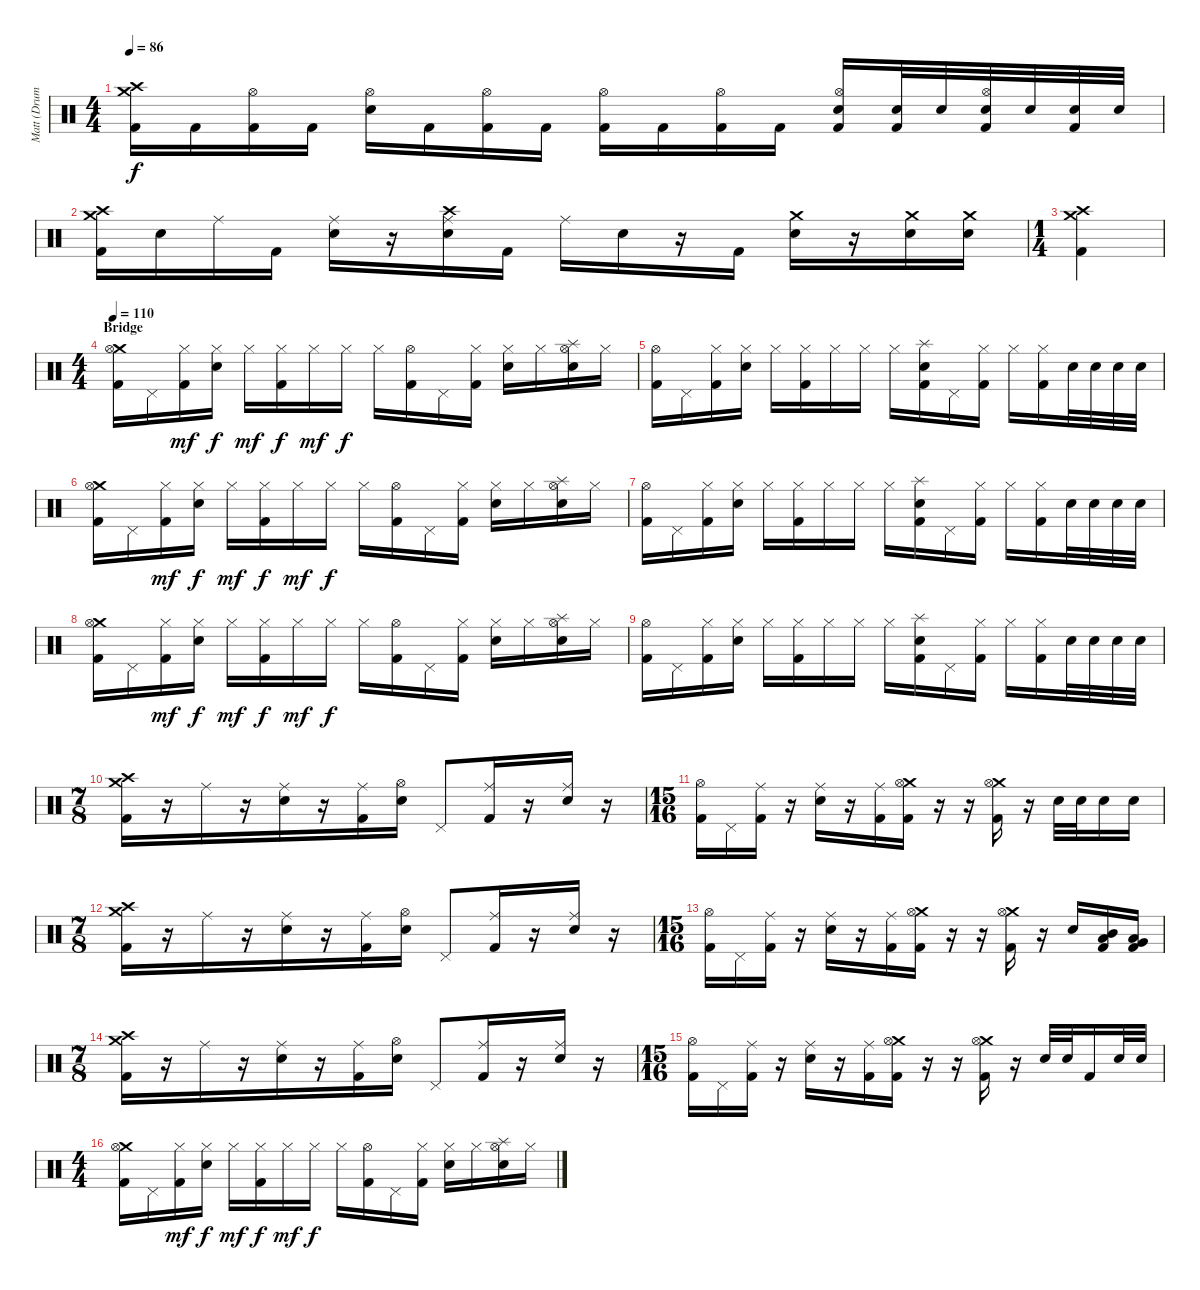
\track ("Matt (Drums)" "Matt (Drum") {instrument percussion}
\staff {score}
\articulation defaults
\ts (4 4)
\tempo 86
\clef neutral
\ks c
("Crash medium (hit)" "Crash high (hit)" "Kick (hit) 2").16{dy f} "Kick (hit) 2".16 ("Hi-Hat (open)" "Kick (hit) 2").16 "Kick (hit) 2".16 ("Hi-Hat (open)" "Electric Snare (hit)").16 "Kick (hit) 2".16 ("Hi-Hat (open)" "Kick (hit) 2").16 "Kick (hit) 2".16 ("Hi-Hat (open)" "Kick (hit) 2").16 "Kick (hit) 2".16 ("Hi-Hat (open)" "Kick (hit) 2").16 "Kick (hit) 2".16 ("Hi-Hat (open)" "Electric Snare (hit)" "Kick (hit) 2").16 ("Electric Snare (hit)" "Kick (hit) 2").32 "Electric Snare (hit)".32 ("Hi-Hat (open)" "Electric Snare (hit)" "Kick (hit) 2").32 "Electric Snare (hit)".32 ("Electric Snare (hit)" "Kick (hit) 2").32 "Electric Snare (hit)".32 |
("Crash medium (hit)" "Crash high (hit)" "Kick (hit) 2").16 "Electric Snare (hit)".16 "Ride (middle)".16 "Kick (hit) 2".16 ("Ride (middle)" "Electric Snare (hit)").16 r.16 ("Crash high (hit)" "Ride (middle)" "Electric Snare (hit)").16 "Kick (hit) 2".16 "Ride (middle)".16 "Electric Snare (hit)".16 r.16 "Kick (hit) 2".16 ("Crash medium (hit)" "Electric Snare (hit)").16 r.16 ("Crash medium (hit)" "Electric Snare (hit)").16 ("Crash medium (hit)" "Electric Snare (hit)").16 |
\ts (1 4)
("Crash medium (hit)" "Crash high (hit)" "Kick (hit) 2").4 |
\ts (4 4)
\section ("" "Bridge")
\tempo 110
("Crash medium (hit)" "Hi-Hat (open)" "Kick (hit) 2").16 "Pedal Hi-Hat (hit)".16 ("Hi-Hat (closed)" "Kick (hit) 2").16{dy mf} ("Hi-Hat (closed)" "Electric Snare (hit)").16{dy f} "Hi-Hat (closed)".16{dy mf} ("Hi-Hat (closed)" "Kick (hit) 2").16{dy f} "Hi-Hat (closed)".16{dy mf} "Hi-Hat (closed)".16{dy f} "Hi-Hat (closed)".16 ("Hi-Hat (open)" "Kick (hit) 2").16 "Pedal Hi-Hat (hit)".16 ("Hi-Hat (closed)" "Kick (hit) 2").16 ("Hi-Hat (closed)" "Electric Snare (hit)").16 "Hi-Hat (closed)".16 ("Splash (hit)" "Hi-Hat (open)" "Electric Snare (hit)").16 "Hi-Hat (closed)".16 |
("Hi-Hat (open)" "Kick (hit) 2").16 "Pedal Hi-Hat (hit)".16 ("Hi-Hat (closed)" "Kick (hit) 2").16 ("Hi-Hat (closed)" "Electric Snare (hit)").16 "Hi-Hat (closed)".16 ("Hi-Hat (closed)" "Kick (hit) 2").16 "Hi-Hat (closed)".16 "Hi-Hat (closed)".16 "Hi-Hat (closed)".16 ("Splash (hit)" "Electric Snare (hit)" "Kick (hit) 2").16 "Pedal Hi-Hat (hit)".16 ("Hi-Hat (closed)" "Kick (hit) 2").16 "Hi-Hat (closed)".16 ("Hi-Hat (closed)" "Kick (hit) 2").16 "Electric Snare (hit)".32 "Electric Snare (hit)".32 "Electric Snare (hit)".32 "Electric Snare (hit)".32 |
("Crash medium (hit)" "Hi-Hat (open)" "Kick (hit) 2").16 "Pedal Hi-Hat (hit)".16 ("Hi-Hat (closed)" "Kick (hit) 2").16{dy mf} ("Hi-Hat (closed)" "Electric Snare (hit)").16{dy f} "Hi-Hat (closed)".16{dy mf} ("Hi-Hat (closed)" "Kick (hit) 2").16{dy f} "Hi-Hat (closed)".16{dy mf} "Hi-Hat (closed)".16{dy f} "Hi-Hat (closed)".16 ("Hi-Hat (open)" "Kick (hit) 2").16 "Pedal Hi-Hat (hit)".16 ("Hi-Hat (closed)" "Kick (hit) 2").16 ("Hi-Hat (closed)" "Electric Snare (hit)").16 "Hi-Hat (closed)".16 ("Splash (hit)" "Hi-Hat (open)" "Electric Snare (hit)").16 "Hi-Hat (closed)".16 |
("Hi-Hat (open)" "Kick (hit) 2").16 "Pedal Hi-Hat (hit)".16 ("Hi-Hat (closed)" "Kick (hit) 2").16 ("Hi-Hat (closed)" "Electric Snare (hit)").16 "Hi-Hat (closed)".16 ("Hi-Hat (closed)" "Kick (hit) 2").16 "Hi-Hat (closed)".16 "Hi-Hat (closed)".16 "Hi-Hat (closed)".16 ("Splash (hit)" "Electric Snare (hit)" "Kick (hit) 2").16 "Pedal Hi-Hat (hit)".16 ("Hi-Hat (closed)" "Kick (hit) 2").16 "Hi-Hat (closed)".16 ("Hi-Hat (closed)" "Kick (hit) 2").16 "Electric Snare (hit)".32 "Electric Snare (hit)".32 "Electric Snare (hit)".32 "Electric Snare (hit)".32 |
("Crash medium (hit)" "Hi-Hat (open)" "Kick (hit) 2").16 "Pedal Hi-Hat (hit)".16 ("Hi-Hat (closed)" "Kick (hit) 2").16{dy mf} ("Hi-Hat (closed)" "Electric Snare (hit)").16{dy f} "Hi-Hat (closed)".16{dy mf} ("Hi-Hat (closed)" "Kick (hit) 2").16{dy f} "Hi-Hat (closed)".16{dy mf} "Hi-Hat (closed)".16{dy f} "Hi-Hat (closed)".16 ("Hi-Hat (open)" "Kick (hit) 2").16 "Pedal Hi-Hat (hit)".16 ("Hi-Hat (closed)" "Kick (hit) 2").16 ("Hi-Hat (closed)" "Electric Snare (hit)").16 "Hi-Hat (closed)".16 ("Splash (hit)" "Hi-Hat (open)" "Electric Snare (hit)").16 "Hi-Hat (closed)".16 |
("Hi-Hat (open)" "Kick (hit) 2").16 "Pedal Hi-Hat (hit)".16 ("Hi-Hat (closed)" "Kick (hit) 2").16 ("Hi-Hat (closed)" "Electric Snare (hit)").16 "Hi-Hat (closed)".16 ("Hi-Hat (closed)" "Kick (hit) 2").16 "Hi-Hat (closed)".16 "Hi-Hat (closed)".16 "Hi-Hat (closed)".16 ("Splash (hit)" "Electric Snare (hit)" "Kick (hit) 2").16 "Pedal Hi-Hat (hit)".16 ("Hi-Hat (closed)" "Kick (hit) 2").16 "Hi-Hat (closed)".16 ("Hi-Hat (closed)" "Kick (hit) 2").16 "Electric Snare (hit)".32 "Electric Snare (hit)".32 "Electric Snare (hit)".32 "Electric Snare (hit)".32 |
\ts (7 8)
("Crash medium (hit)" "Crash high (hit)" "Kick (hit) 2").16 r.16 "Ride (middle)".16 r.16 ("Ride (middle)" "Electric Snare (hit)").16 r.16 ("Ride (middle)" "Kick (hit) 2").16 ("Hi-Hat (open)" "Electric Snare (hit)").16 "Pedal Hi-Hat (hit)".8 ("Ride (middle)" "Kick (hit) 2").16 r.16 ("Ride (middle)" "Electric Snare (hit)").16 r.16 |
\ts (15 16)
("Hi-Hat (open)" "Kick (hit) 2").16 "Pedal Hi-Hat (hit)".16 ("Ride (middle)" "Kick (hit) 2").16 r.16 ("Ride (middle)" "Electric Snare (hit)").16 r.16 ("Ride (middle)" "Kick (hit) 2").16 ("Crash medium (hit)" "Hi-Hat (open)" "Kick (hit) 2").16 r.16 r.16 ("Crash medium (hit)" "Hi-Hat (open)" "Kick (hit) 2").16 r.16 "Electric Snare (hit)".32 "Electric Snare (hit)".32 "Electric Snare (hit)".16 "Electric Snare (hit)".16 |
\ts (7 8)
("Crash medium (hit)" "Crash high (hit)" "Kick (hit) 2").16 r.16 "Ride (middle)".16 r.16 ("Ride (middle)" "Electric Snare (hit)").16 r.16 ("Ride (middle)" "Kick (hit) 2").16 ("Hi-Hat (open)" "Electric Snare (hit)").16 "Pedal Hi-Hat (hit)".8 ("Ride (middle)" "Kick (hit) 2").16 r.16 ("Ride (middle)" "Electric Snare (hit)").16 r.16 |
\ts (15 16)
("Hi-Hat (open)" "Kick (hit) 2").16 "Pedal Hi-Hat (hit)".16 ("Ride (middle)" "Kick (hit) 2").16 r.16 ("Ride (middle)" "Electric Snare (hit)").16 r.16 ("Ride (middle)" "Kick (hit) 2").16 ("Crash medium (hit)" "Hi-Hat (open)" "Kick (hit) 2").16 r.16 r.16 ("Crash medium (hit)" "Hi-Hat (open)" "Kick (hit) 2").16 r.16 "Electric Snare (hit)".16 ("Mid Tom (hit)" "Low Tom (hit)" "Kick (hit) 2").16 ("Low Tom (hit)" "Very Low Tom (hit)" "Kick (hit) 2").16 |
\ts (7 8)
("Crash medium (hit)" "Crash high (hit)" "Kick (hit) 2").16 r.16 "Ride (middle)".16 r.16 ("Ride (middle)" "Electric Snare (hit)").16 r.16 ("Ride (middle)" "Kick (hit) 2").16 ("Hi-Hat (open)" "Electric Snare (hit)").16 "Pedal Hi-Hat (hit)".8 ("Ride (middle)" "Kick (hit) 2").16 r.16 ("Ride (middle)" "Electric Snare (hit)").16 r.16 |
\ts (15 16)
("Hi-Hat (open)" "Kick (hit) 2").16 "Pedal Hi-Hat (hit)".16 ("Ride (middle)" "Kick (hit) 2").16 r.16 ("Ride (middle)" "Electric Snare (hit)").16 r.16 ("Ride (middle)" "Kick (hit) 2").16 ("Crash medium (hit)" "Hi-Hat (open)" "Kick (hit) 2").16 r.16 r.16 ("Crash medium (hit)" "Hi-Hat (open)" "Kick (hit) 2").16 r.16 "Electric Snare (hit)".32 "Electric Snare (hit)".32 "Kick (hit) 2".16 "Electric Snare (hit)".32 "Electric Snare (hit)".32 |
\ts (4 4)
("Crash medium (hit)" "Hi-Hat (open)" "Kick (hit) 2").16 "Pedal Hi-Hat (hit)".16 ("Hi-Hat (closed)" "Kick (hit) 2").16{dy mf} ("Hi-Hat (closed)" "Electric Snare (hit)").16{dy f} "Hi-Hat (closed)".16{dy mf} ("Hi-Hat (closed)" "Kick (hit) 2").16{dy f} "Hi-Hat (closed)".16{dy mf} "Hi-Hat (closed)".16{dy f} "Hi-Hat (closed)".16 ("Hi-Hat (open)" "Kick (hit) 2").16 "Pedal Hi-Hat (hit)".16 ("Hi-Hat (closed)" "Kick (hit) 2").16 ("Hi-Hat (closed)" "Electric Snare (hit)").16 "Hi-Hat (closed)".16 ("Splash (hit)" "Hi-Hat (open)" "Electric Snare (hit)").16 "Hi-Hat (closed)".16
